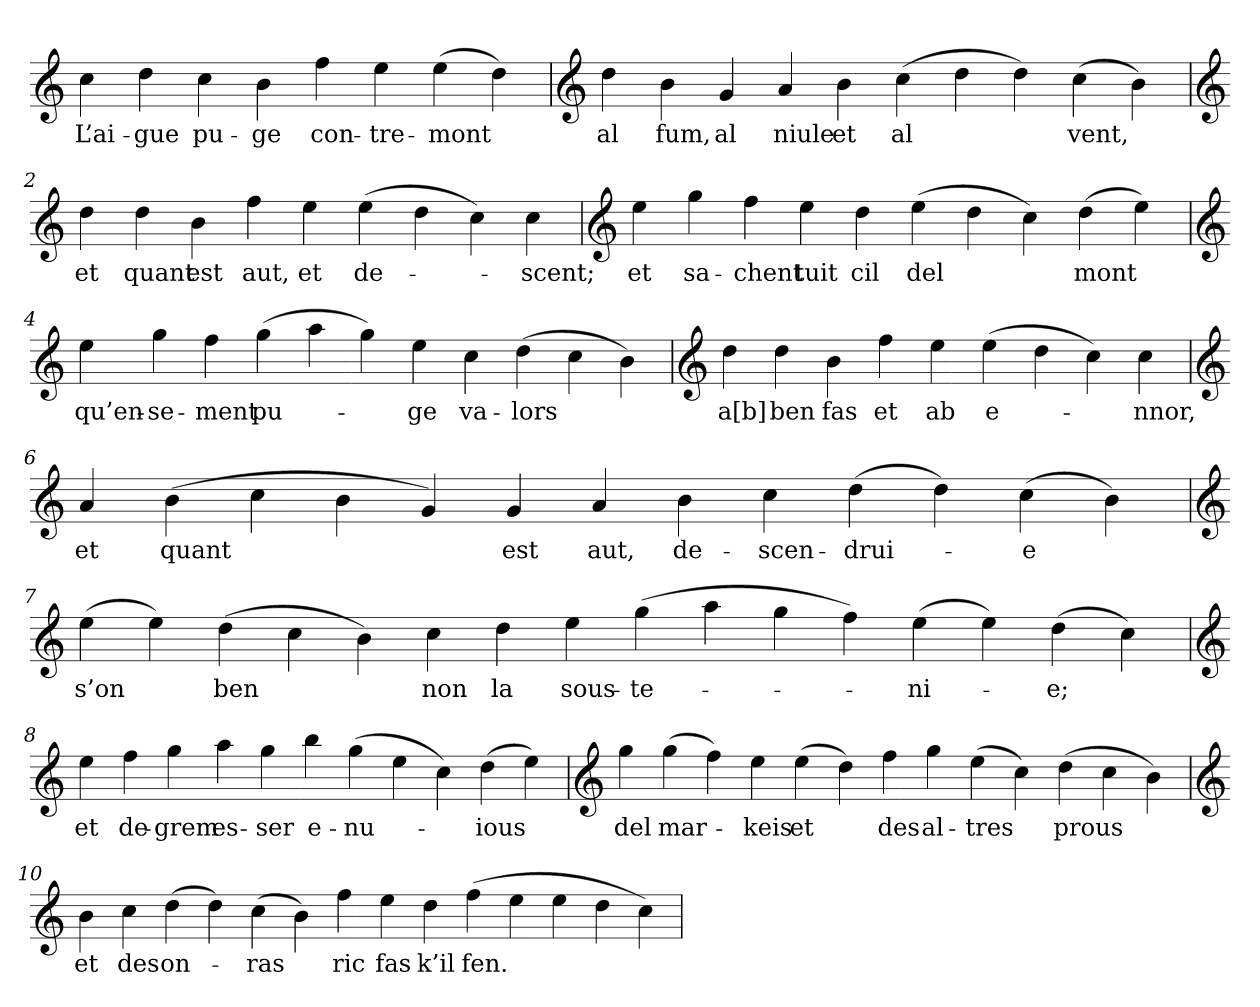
**kern	**text
*part1	*part1
*staff1	*staff1
*clefG2	*
=	=
4cc	L’ai-
4dd	-gue
4cc	pu-
4b	-ge
4ff	con-
4ee	-tre-
(4ee	-mont
4dd)	.
=1	=1
*clefG2	*
4dd	al
4b	fum,
4g	al
4a	niule
4b	et
(4cc	al
4dd	.
4dd)	.
(4cc	vent,
4b)	.
=2	=2
*clefG2	*
4dd	et
4dd	quant
4b	est
4ff	aut,
4ee	et
(4ee	de-
4dd	.
4cc)	.
4cc	-scent;
=3	=3
*clefG2	*
4ee	et
4gg	sa-
4ff	-chent
4ee	tuit
4dd	cil
(4ee	del
4dd	.
4cc)	.
(4dd	mont
4ee)	.
=4	=4
*clefG2	*
4ee	qu’en-
4gg	-se-
4ff	-ment
(4gg	pu-
4aa	.
4gg)	.
4ee	-ge
4cc	va-
(4dd	-lors
4cc	.
4b)	.
=5	=5
*clefG2	*
4dd	a[b]
4dd	ben
4b	fas
4ff	et
4ee	ab
(4ee	e-
4dd	.
4cc)	.
4cc	-nnor,
=6	=6
*clefG2	*
4a	et
(4b	quant
4cc	.
4b	.
4g)	.
4g	est
4a	aut,
4b	de-
4cc	-scen-
(4dd	-drui-
4dd)	.
(4cc	-e
4b)	.
=7	=7
*clefG2	*
(4ee	s’on
4ee)	.
(4dd	ben
4cc	.
4b)	.
4cc	non
4dd	la
4ee	sous-
(4gg	-te-
4aa	.
4gg	.
4ff)	.
(4ee	-ni-
4ee)	.
(4dd	-e;
4cc)	.
=8	=8
*clefG2	*
4ee	et
4ff	de-
4gg	-grem
4aa	es-
4gg	-ser
4bb	e-
(4gg	-nu-
4ee	.
4cc)	.
(4dd	-ious
4ee)	.
=9	=9
*clefG2	*
4gg	del
(4gg	mar-
4ff)	.
4ee	-keis
(4ee	et
4dd)	.
4ff	des
4gg	al-
(4ee	-tres
4cc)	.
(4dd	prous
4cc	.
4b)	.
=10	=10
*clefG2	*
4b	et
4cc	des
(4dd	on-
4dd)	.
(4cc	-ras
4b)	.
4ff	ric
4ee	fas
4dd	k’il
(4ff	fen.
4ee	.
4ee	.
4dd	.
4cc)	.
=	=
*-	*-
